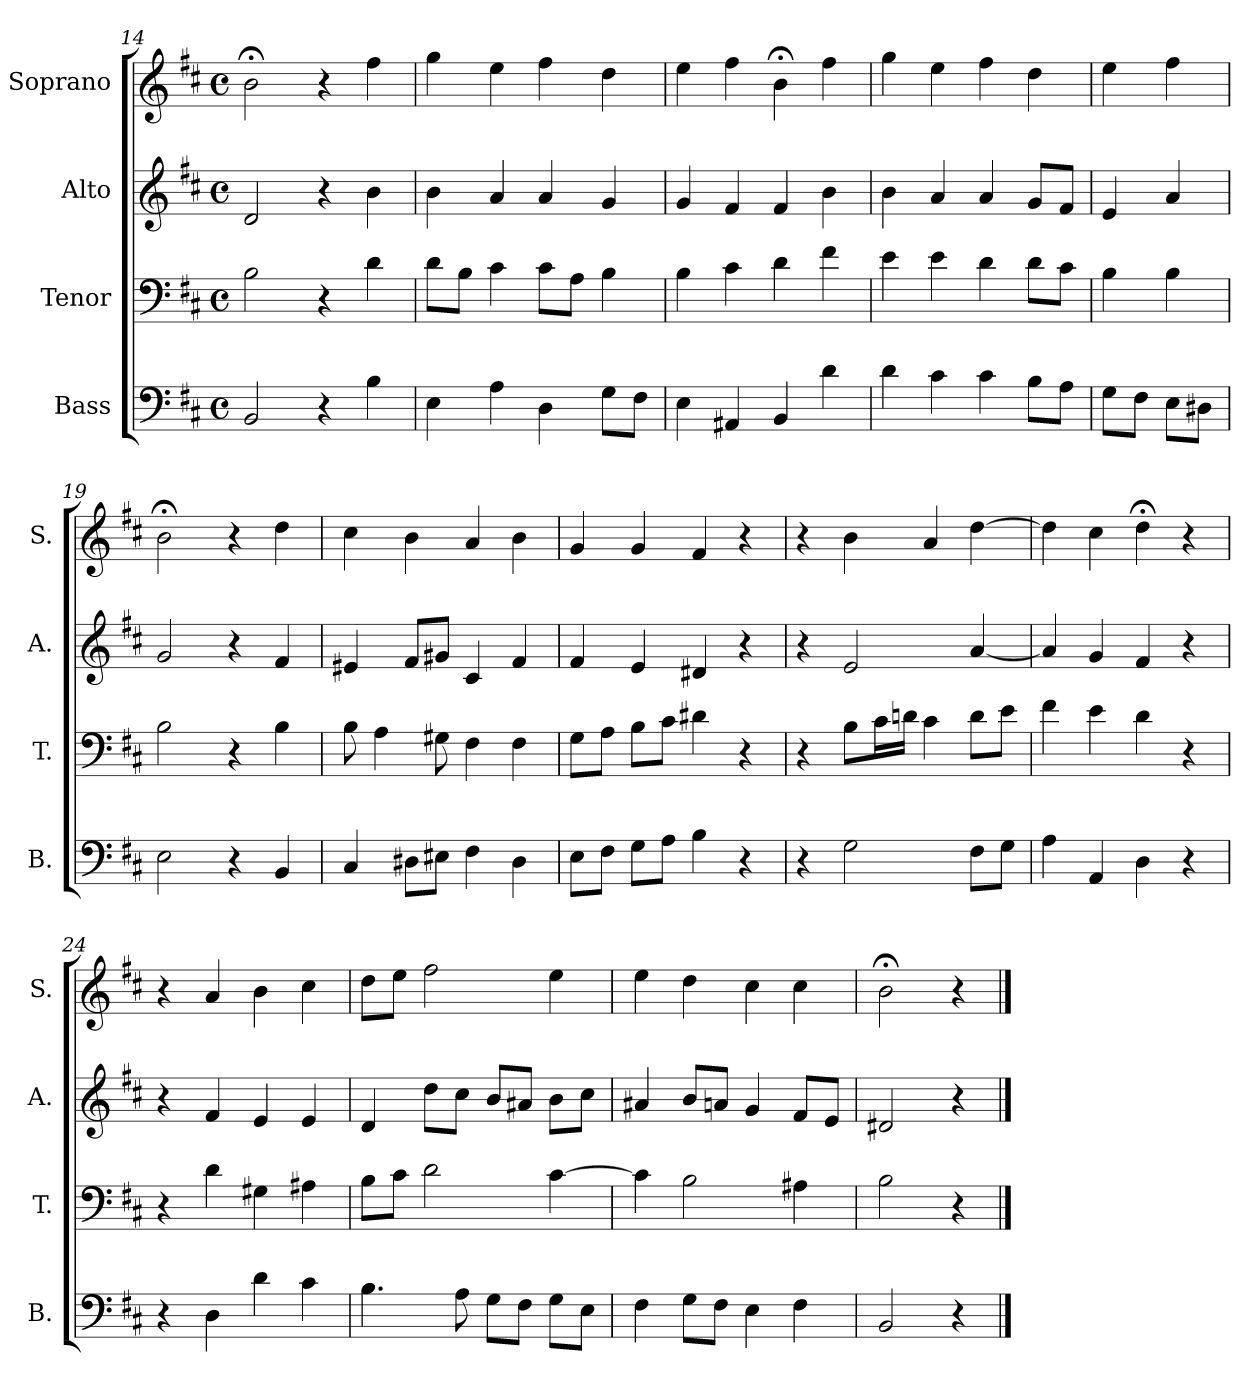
**kern	**kern	**kern	**kern
*part4	*part3	*part2	*part1
*staff4	*staff3	*staff2	*staff1
*I"Bass	*I"Tenor	*I"Alto	*I"Soprano
*I'B.	*I'T.	*I'A.	*I'S.
*clefF4	*clefF4	*clefG2	*clefG2
*k[f#c#]	*k[f#c#]	*k[f#c#]	*k[f#c#]
*b:	*b:	*b:	*b:
*M4/4	*M4/4	*M4/4	*M4/4
*met(c)	*met(c)	*met(c)	*met(c)
=14	=14	=14	=14
2BB/	2B\	2d/	2b;<\
4r	4r	4r	4r
4B\	4d\	4b\	4ff#\
!!LO:PB:g=z
=15	=15	=15	=15
4E\	8d\L	4b\	4gg\
.	8B\J	.	.
4A\	4c#\	4a/	4ee\
4D\	8c#\L	4a/	4ff#\
.	8A\J	.	.
8G\L	4B\	4g/	4dd\
8F#\J	.	.	.
=16	=16	=16	=16
4E\	4B\	4g/	4ee\
4AA#X/	4c#\	4f#/	4ff#\
4BB/	4d\	4f#/	4b;<\
4d\	4f#\	4b\	4ff#\
=17	=17	=17	=17
4d\	4e\	4b\	4gg\
4c#\	4e\	4a/	4ee\
4c#\	4d\	4a/	4ff#\
8B\L	8d\L	8g/L	4dd\
8A\J	8c#\J	8f#/J	.
=18	=18	=18	=18
8G\L	4B\	4e/	4ee\
8F#\J	.	.	.
8E\L	4B\	4a/	4ff#\
8D#X\J	.	.	.
=19	=19	=19	=19
2E\	2B\	2g/	2b;<\
4r	4r	4r	4r
4BB/	4B\	4f#/	4dd\
!!LO:LB:g=z
=20	=20	=20	=20
4C#/	8B\	4e#X/	4cc#\
.	4A\	.	.
8D#X\L	.	8f#/L	4b\
8E#X\J	8G#X\	8g#X/J	.
4F#\	4F#\	4c#/	4a/
4D#\	4F#\	4f#/	4b\
=21	=21	=21	=21
8E\L	8G\L	4f#/	4g/
8F#\J	8A\J	.	.
8G\L	8B\L	4e/	4g/
8A\J	8c#\J	.	.
4B\	4d#X\	4d#X/	4f#/
4r	4r	4r	4r
=22	=22	=22	=22
4r	4r	4r	4r
2G\	8B\L	2e/	4b\
.	16c#\L	.	.
.	16dn\JJ	.	.
.	4c#\	.	4a/
8F#\L	8d\L	[4a/	[4dd\
8G\J	8e\J	.	.
=23	=23	=23	=23
4A\	4f#\	4a/]	4dd\]
4AA/	4e\	4g/	4cc#\
4D\	4d\	4f#/	4dd;<\
4r	4r	4r	4r
!!LO:LB:g=z
=24	=24	=24	=24
4r	4r	4r	4r
4D\	4d\	4f#/	4a/
4d\	4G#X\	4e/	4b\
4c#\	4A#X\	4e/	4cc#\
=25	=25	=25	=25
4.B\	8B\L	4d/	8dd\L
.	8c#\J	.	8ee\J
.	2d\	8dd\L	2ff#\
8A\	.	8cc#\J	.
8G\L	.	8b/L	.
8F#\J	.	8a#X/J	.
8G\L	[4c#\	8b\L	4ee\
8E\J	.	8cc#\J	.
=26	=26	=26	=26
4F#\	4c#\]	4a#X/	4ee\
8G\L	2B\	8b/L	4dd\
8F#\J	.	8an/J	.
4E\	.	4g/	4cc#\
4F#\	4A#X\	8f#/L	4cc#\
.	.	8e/J	.
=27	=27	=27	=27
2BB/	2B\	2d#X/	2b;<\
4r	4r	4r	4r
==	==	==	==
*-	*-	*-	*-
